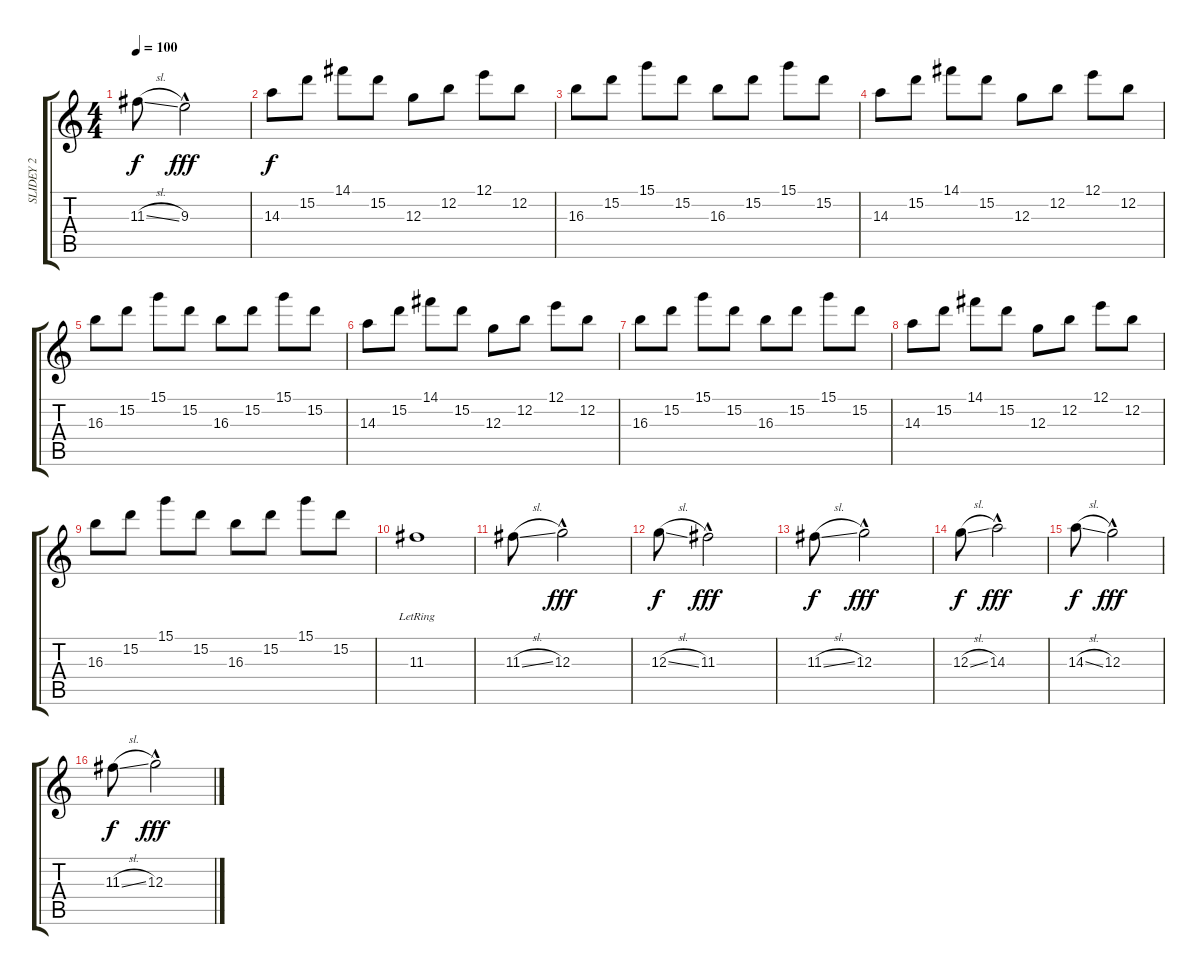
\track ("SLIDEY 2" "SLIDEY 2") {instrument electricguitarjazz}
\staff {score tabs}
\tuning (E4 B3 G3 D3 A2 E2) {hide}
\ts (4 4)
\tempo 100
\clef g2
\ks c
11.3{sl}.8{dy f} 9.3{hac}.2{dy fff} |
14.3.8{dy f} 15.2.8 14.1.8 15.2.8 12.3.8 12.2.8 12.1.8 12.2.8 |
16.3.8 15.2.8 15.1.8 15.2.8 16.3.8 15.2.8 15.1.8 15.2.8 |
14.3.8 15.2.8 14.1.8 15.2.8 12.3.8 12.2.8 12.1.8 12.2.8 |
16.3.8 15.2.8 15.1.8 15.2.8 16.3.8 15.2.8 15.1.8 15.2.8 |
14.3.8 15.2.8 14.1.8 15.2.8 12.3.8 12.2.8 12.1.8 12.2.8 |
16.3.8 15.2.8 15.1.8 15.2.8 16.3.8 15.2.8 15.1.8 15.2.8 |
14.3.8 15.2.8 14.1.8 15.2.8 12.3.8 12.2.8 12.1.8 12.2.8 |
16.3.8 15.2.8 15.1.8 15.2.8 16.3.8 15.2.8 15.1.8 15.2.8 |
11.3{lr}.1 |
11.3{sl}.8 12.3{hac}.2{dy fff} |
12.3{sl}.8{dy f} 11.3{hac}.2{dy fff} |
11.3{sl}.8{dy f} 12.3{hac}.2{dy fff} |
12.3{sl}.8{dy f} 14.3{hac}.2{dy fff} |
14.3{sl}.8{dy f} 12.3{hac}.2{dy fff} |
11.3{sl}.8{dy f} 12.3{hac}.2{dy fff}
